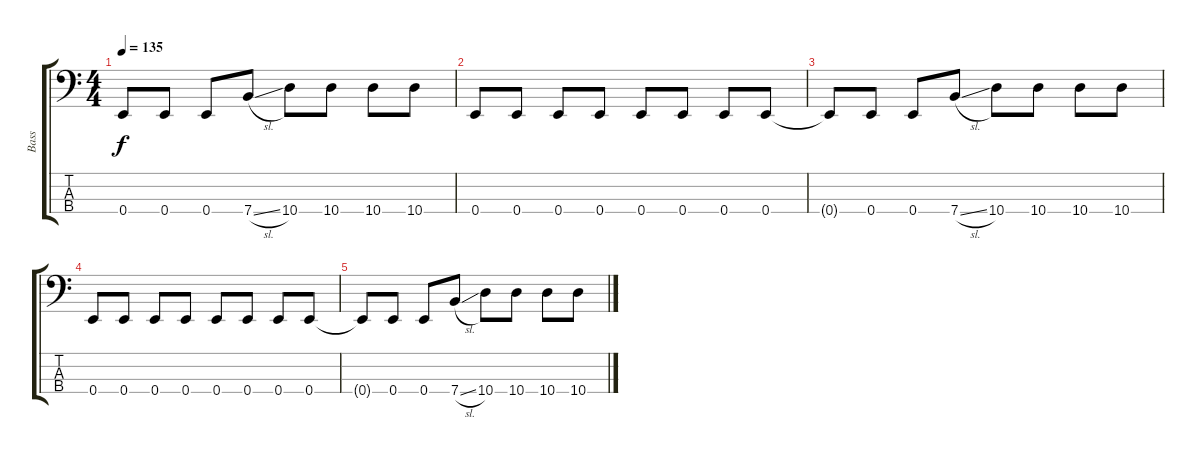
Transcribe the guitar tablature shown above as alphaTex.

\track ("Bass" "Bass") {instrument electricbassfinger}
\staff {score tabs}
\tuning (G2 D2 A1 E1) {hide}
\ts (4 4)
\tempo 135
\clef f4
\ks c
0.4{t}.8{dy f} 0.4.8 0.4.8 7.4{sl}.8 10.4.8 10.4.8 10.4.8 10.4.8 |
0.4.8 0.4.8 0.4.8 0.4.8 0.4.8 0.4.8 0.4.8 0.4.8 |
0.4{t}.8 0.4.8 0.4.8 7.4{sl}.8 10.4.8 10.4.8 10.4.8 10.4.8 |
0.4.8 0.4.8 0.4.8 0.4.8 0.4.8 0.4.8 0.4.8 0.4.8 |
0.4{t}.8 0.4.8 0.4.8 7.4{sl}.8 10.4.8 10.4.8 10.4.8 10.4.8
